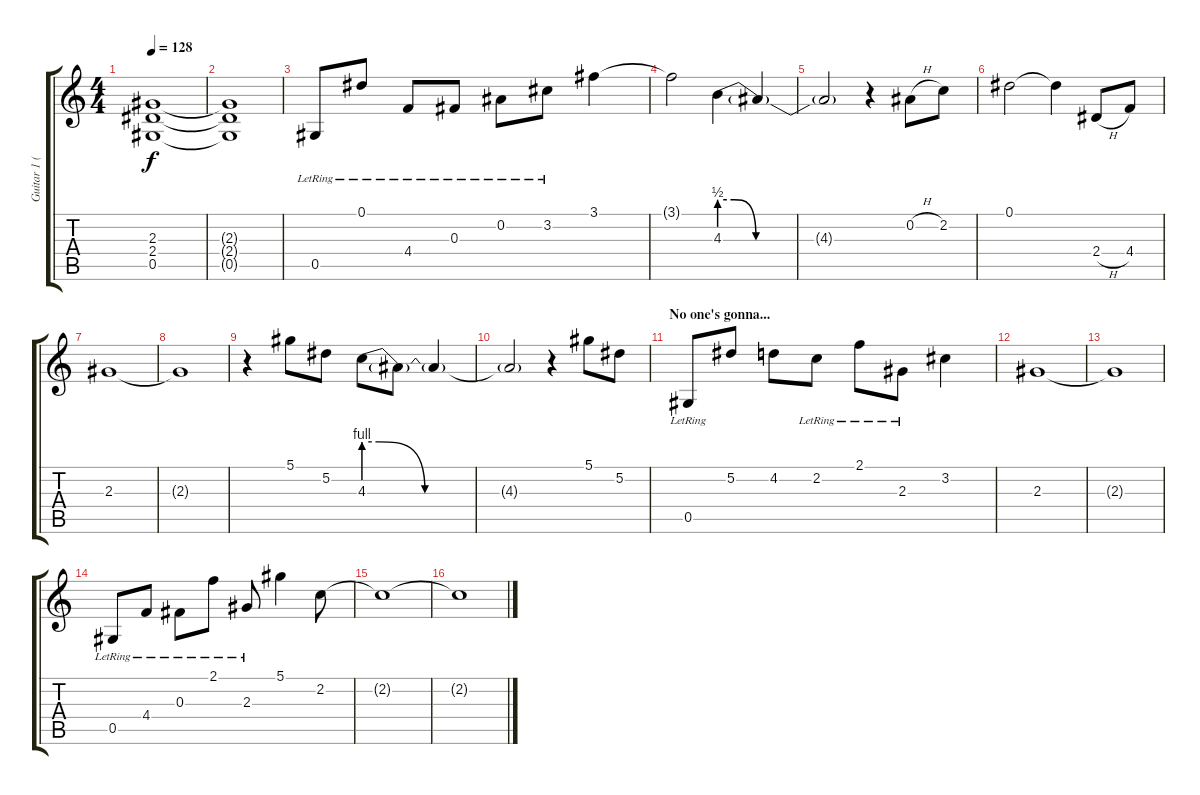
\track ("Guitar 1 (Slash)" "Guitar 1 (") {instrument overdrivenguitar}
\staff {score tabs}
\tuning (Eb4 Bb3 Gb3 Db3 Ab2 Eb2) {hide}
\ts (4 4)
\tempo 128
\clef g2
\ks c
(2.3{t} 2.4{t} 0.5{t}).1{dy f} |
(2.3{t} 2.4{t} 0.5{t}).1 |
0.5{lr}.8 0.1{lr}.8 4.4{lr}.8 0.3{lr}.8 0.2{lr}.8 3.2{lr}.8 3.1.4 |
3.1{t}.2 4.3{be (custom 0 2 6 2 15 0 30 0 40 0 60 0)}.4 4.3{t}.4 |
4.3{t}.2 r.4 0.2{h}.8 2.2.8 |
0.1.2 0.1{t}.4 2.4{h}.8 4.4.8 |
2.3.1 |
2.3{t}.1 |
r.4 5.1.8 5.2.8 4.3{be (custom 0 4 5 4 20 0 30 0 40 0 60 0)}.8 4.3{t}.8 4.3{t}.4 |
4.3{t}.2 r.4 5.1.8 5.2.8 |
\section ("" "No one's gonna...")
0.5{lr}.8 5.2.8 4.2.8 2.2{lr}.8 2.1{lr}.8 2.3{lr}.8 3.2.4 |
2.3.1 |
2.3{t}.1 |
0.5{lr}.8 4.4{lr}.8 0.3{lr}.8 2.1{lr}.8 2.3{lr}.8 5.1.4 2.2.8 |
2.2{t}.1 |
2.2{t}.1
